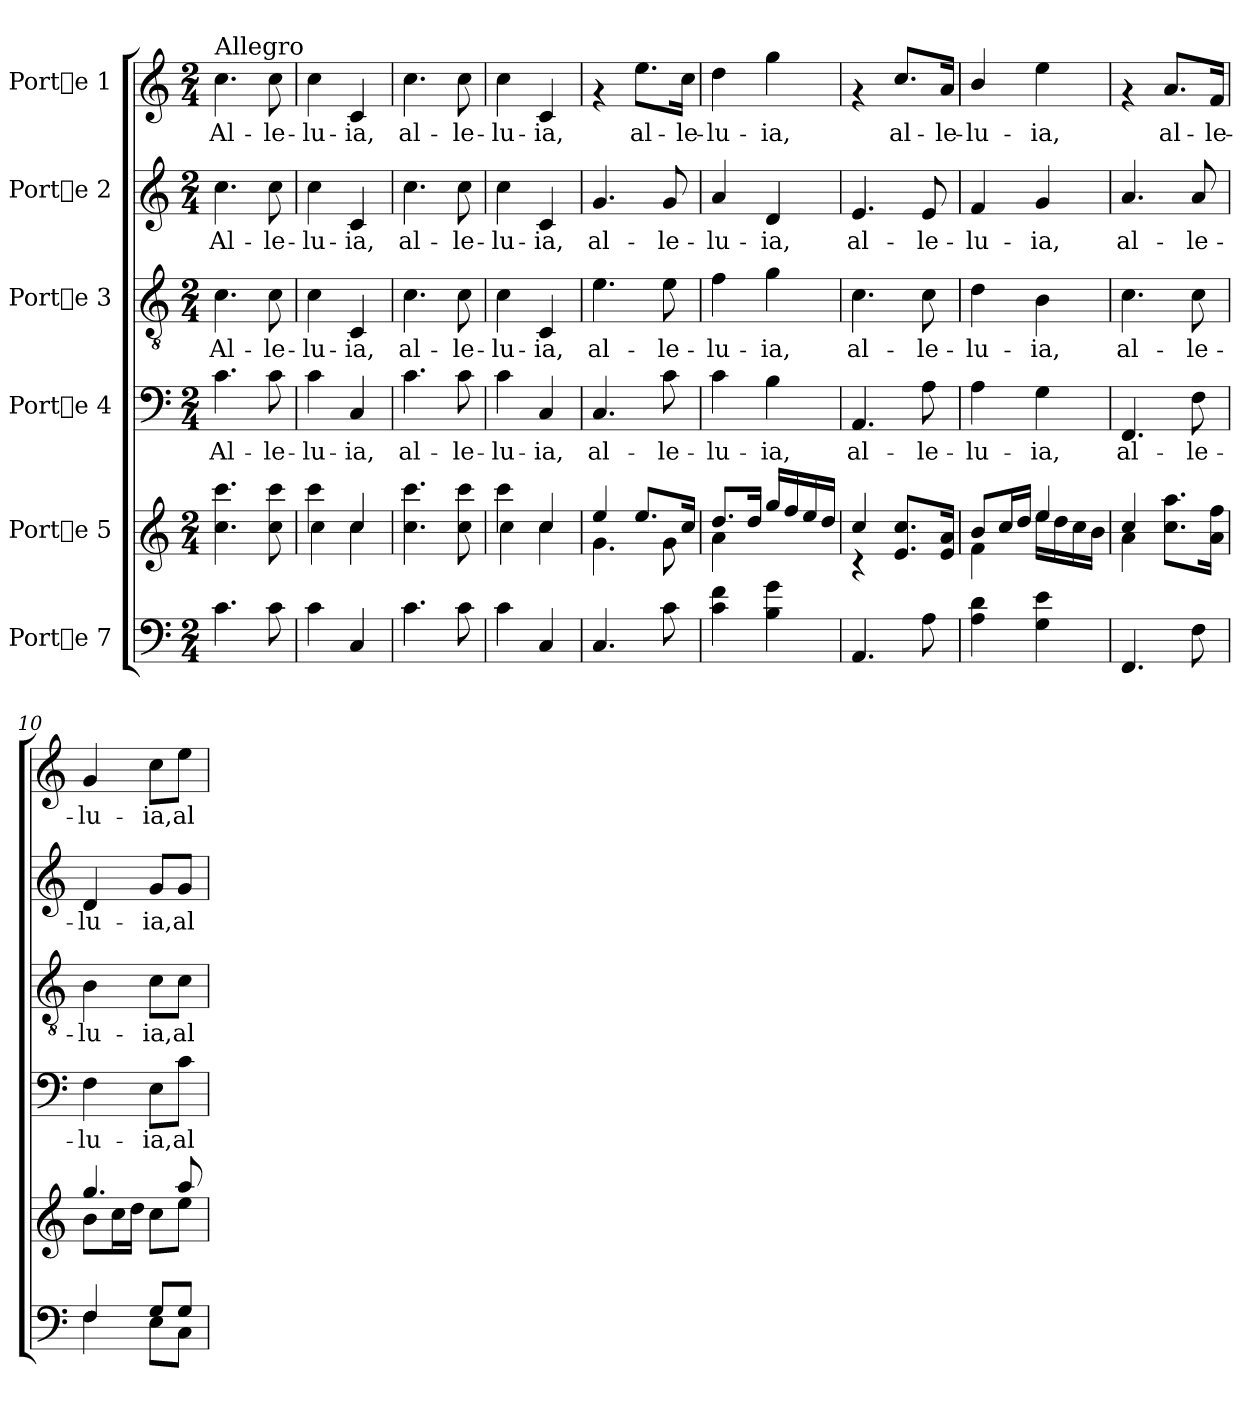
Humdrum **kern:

**kern	**kern	**kern	**text	**kern	**text	**kern	**text	**kern	**text
*part6	*part5	*part4	*part4	*part3	*part3	*part2	*part2	*part1	*part1
*staff6	*staff5	*staff4	*staff4	*staff3	*staff3	*staff2	*staff2	*staff1	*staff1
*I"Porte 7	*I"Porte 5	*I"Porte 4	*	*I"Porte 3	*	*I"Porte 2	*	*I"Porte 1	*
!!LO:PB:g=z
*stria5	*stria5	*stria5	*	*stria5	*	*stria5	*	*stria5	*
*clefF4	*clefG2	*clefF4	*	*clefGv2	*	*clefG2	*	*clefG2	*
*M2/4	*M2/4	*M2/4	*	*M2/4	*	*M2/4	*	*M2/4	*
=1	=1	=1	=1	=1	=1	=1	=1	=1	=1
!	!	!	!	!	!	!	!	!LO:TX:a:t=Allegro	!
!	!	!	!LO:LY:b	!	!LO:LY:b	!	!LO:LY:b	!	!LO:LY:b
4.c\	4.ccc\ 4.cc\	4.c\	Al-	4.c\	Al-	4.cc\	Al-	4.cc\	Al-
!	!	!	!LO:LY:b	!	!LO:LY:b	!	!LO:LY:b	!	!LO:LY:b
8c\	8ccc\ 8cc\	8c\	-le-	8c\	-le-	8cc\	-le-	8cc\	-le-
=2	=2	=2	=2	=2	=2	=2	=2	=2	=2
*	*^	*	*	*	*	*	*	*	*
!	!	!	!	!LO:LY:b	!	!LO:LY:b	!	!LO:LY:b	!	!LO:LY:b
4c\	4ccc\	4cc\	4c\	-lu-	4c\	-lu-	4cc\	-lu-	4cc\	-lu-
!	!	!	!	!LO:LY:b	!	!LO:LY:b	!	!LO:LY:b	!	!LO:LY:b
4C/	4cc/	4cc\	4C/	-ia,	4C/	-ia,	4c/	-ia,	4c/	-ia,
=3	=3	=3	=3	=3	=3	=3	=3	=3	=3	=3
!	!	!	!	!LO:LY:b	!	!LO:LY:b	!	!LO:LY:b	!	!LO:LY:b
*	*v	*v	*	*	*	*	*	*	*	*
4.c\	4.ccc\ 4.cc\	4.c\	al-	4.c\	al-	4.cc\	al-	4.cc\	al-
!	!	!	!LO:LY:b	!	!LO:LY:b	!	!LO:LY:b	!	!LO:LY:b
8c\	8ccc\ 8cc\	8c\	-le-	8c\	-le-	8cc\	-le-	8cc\	-le-
=4	=4	=4	=4	=4	=4	=4	=4	=4	=4
*	*^	*	*	*	*	*	*	*	*
!	!	!	!	!LO:LY:b	!	!LO:LY:b	!	!LO:LY:b	!	!LO:LY:b
4c\	4ccc\	4cc\	4c\	-lu-	4c\	-lu-	4cc\	-lu-	4cc\	-lu-
!	!	!	!	!LO:LY:b	!	!LO:LY:b	!	!LO:LY:b	!	!LO:LY:b
4C/	4cc/	4cc\	4C/	-ia,	4C/	-ia,	4c/	-ia,	4c/	-ia,
=5	=5	=5	=5	=5	=5	=5	=5	=5	=5	=5
!	!	!	!	!LO:LY:b	!	!LO:LY:b	!	!LO:LY:b	!	!
4.C/	4ee/	4.g\	4.C/	al-	4.e\	al-	4.g/	al-	4rf	.
!	!	!	!	!	!	!	!	!	!	!LO:LY:b
.	8.ee/L	.	.	.	.	.	.	.	8.ee\L	al-
!	!	!	!	!LO:LY:b	!	!LO:LY:b	!	!LO:LY:b	!	!
8c\	.	8g\	8c\	-le-	8e\	-le-	8g/	-le-	.	.
!	!	!	!	!	!	!	!	!	!	!LO:LY:b
.	16cc/J	.	.	.	.	.	.	.	16cc\Jk	-le-
=6	=6	=6	=6	=6	=6	=6	=6	=6	=6	=6
!	!	!	!	!LO:LY:b	!	!LO:LY:b	!	!LO:LY:b	!	!LO:LY:b
4f\ 4c\	8.dd/L	4a\	4c\	-lu-	4f\	-lu-	4a/	-lu-	4dd\	-lu-
.	16dd/J	.	.	.	.	.	.	.	.	.
!	!	!	!	!LO:LY:b	!	!LO:LY:b	!	!LO:LY:b	!	!LO:LY:b
4g\ 4B\	16gg/L	4ryy	4B\	-ia,	4g\	-ia,	4d/	-ia,	4gg\	-ia,
.	16ff/	.	.	.	.	.	.	.	.	.
.	16ee/	.	.	.	.	.	.	.	.	.
.	16dd/J	.	.	.	.	.	.	.	.	.
=7	=7	=7	=7	=7	=7	=7	=7	=7	=7	=7
!	!	!	!	!LO:LY:b	!	!LO:LY:b	!	!LO:LY:b	!	!
4.AA/	4cc/	4rc	4.AA/	al-	4.c\	al-	4.e/	al-	4rf	.
!	!	!	!	!	!	!	!	!	!	!LO:LY:b
.	8.cc/ 8.e/L	4ryy	.	.	.	.	.	.	8.cc/L	al-
!	!	!	!	!LO:LY:b	!	!LO:LY:b	!	!LO:LY:b	!	!
8A\	.	.	8A\	-le-	8c\	-le-	8e/	-le-	.	.
!	!	!	!	!	!	!	!	!	!	!LO:LY:b
.	16a/ 16e/J	.	.	.	.	.	.	.	16a/Jk	-le-
!!LO:LB:g=z
=8	=8	=8	=8	=8	=8	=8	=8	=8	=8	=8
!	!	!	!	!LO:LY:b	!	!LO:LY:b	!	!LO:LY:b	!	!LO:LY:b
4d\ 4A\	8b/L	4f\	4A\	-lu-	4d\	-lu-	4f/	-lu-	4b/	-lu-
.	16cc/	.	.	.	.	.	.	.	.	.
.	16dd/J	.	.	.	.	.	.	.	.	.
!	!	!	!	!LO:LY:b	!	!LO:LY:b	!	!LO:LY:b	!	!LO:LY:b
4e\ 4G\	4ee/	16ee\L	4G\	-ia,	4B\	-ia,	4g/	-ia,	4ee\	-ia,
.	.	16dd\	.	.	.	.	.	.	.	.
.	.	16cc\	.	.	.	.	.	.	.	.
.	.	16b\J	.	.	.	.	.	.	.	.
=9	=9	=9	=9	=9	=9	=9	=9	=9	=9	=9
!	!	!	!	!LO:LY:b	!	!LO:LY:b	!	!LO:LY:b	!	!
4.FF/	4cc/	4a\	4.FF/	al-	4.c\	al-	4.a/	al-	4rf	.
!	!	!	!	!	!	!	!	!	!	!LO:LY:b
.	4ryy	8.aa\ 8.cc\L	.	.	.	.	.	.	8.a/L	al-
!	!	!	!	!LO:LY:b	!	!LO:LY:b	!	!LO:LY:b	!	!
8F\	.	.	8F\	-le-	8c\	-le-	8a/	-le-	.	.
!	!	!	!	!	!	!	!	!	!	!LO:LY:b
.	.	16ff\ 16a\J	.	.	.	.	.	.	16f/Jk	-le-
=10	=10	=10	=10	=10	=10	=10	=10	=10	=10	=10
*^	*	*	*	*	*	*	*	*	*	*
!	!	!	!	!	!LO:LY:b	!	!LO:LY:b	!	!LO:LY:b	!	!LO:LY:b
4F/	4F\	4.gg/	8b\L	4F\	-lu-	4B\	-lu-	4d/	-lu-	4g/	-lu-
.	.	.	16cc\	.	.	.	.	.	.	.	.
.	.	.	16dd\J	.	.	.	.	.	.	.	.
!	!	!	!	!	!LO:LY:b	!	!LO:LY:b	!	!LO:LY:b	!	!LO:LY:b
8G/L	8E\L	.	8cc\L	8E\L	-ia,	8c\L	-ia,	8g/L	-ia,	8cc\L	-ia,
!	!	!	!	!	!LO:LY:b	!	!LO:LY:b	!	!LO:LY:b	!	!LO:LY:b
8G/J	8C\J	8aa/	8ee\J	8c\J	al-	8c\J	al-	8g/J	al-	8ee\J	al-
*v	*v	*	*	*	*	*	*	*	*	*	*
*	*v	*v	*	*	*	*	*	*	*	*
=	=	=	=	=	=	=	=	=	=
*-	*-	*-	*-	*-	*-	*-	*-	*-	*-
